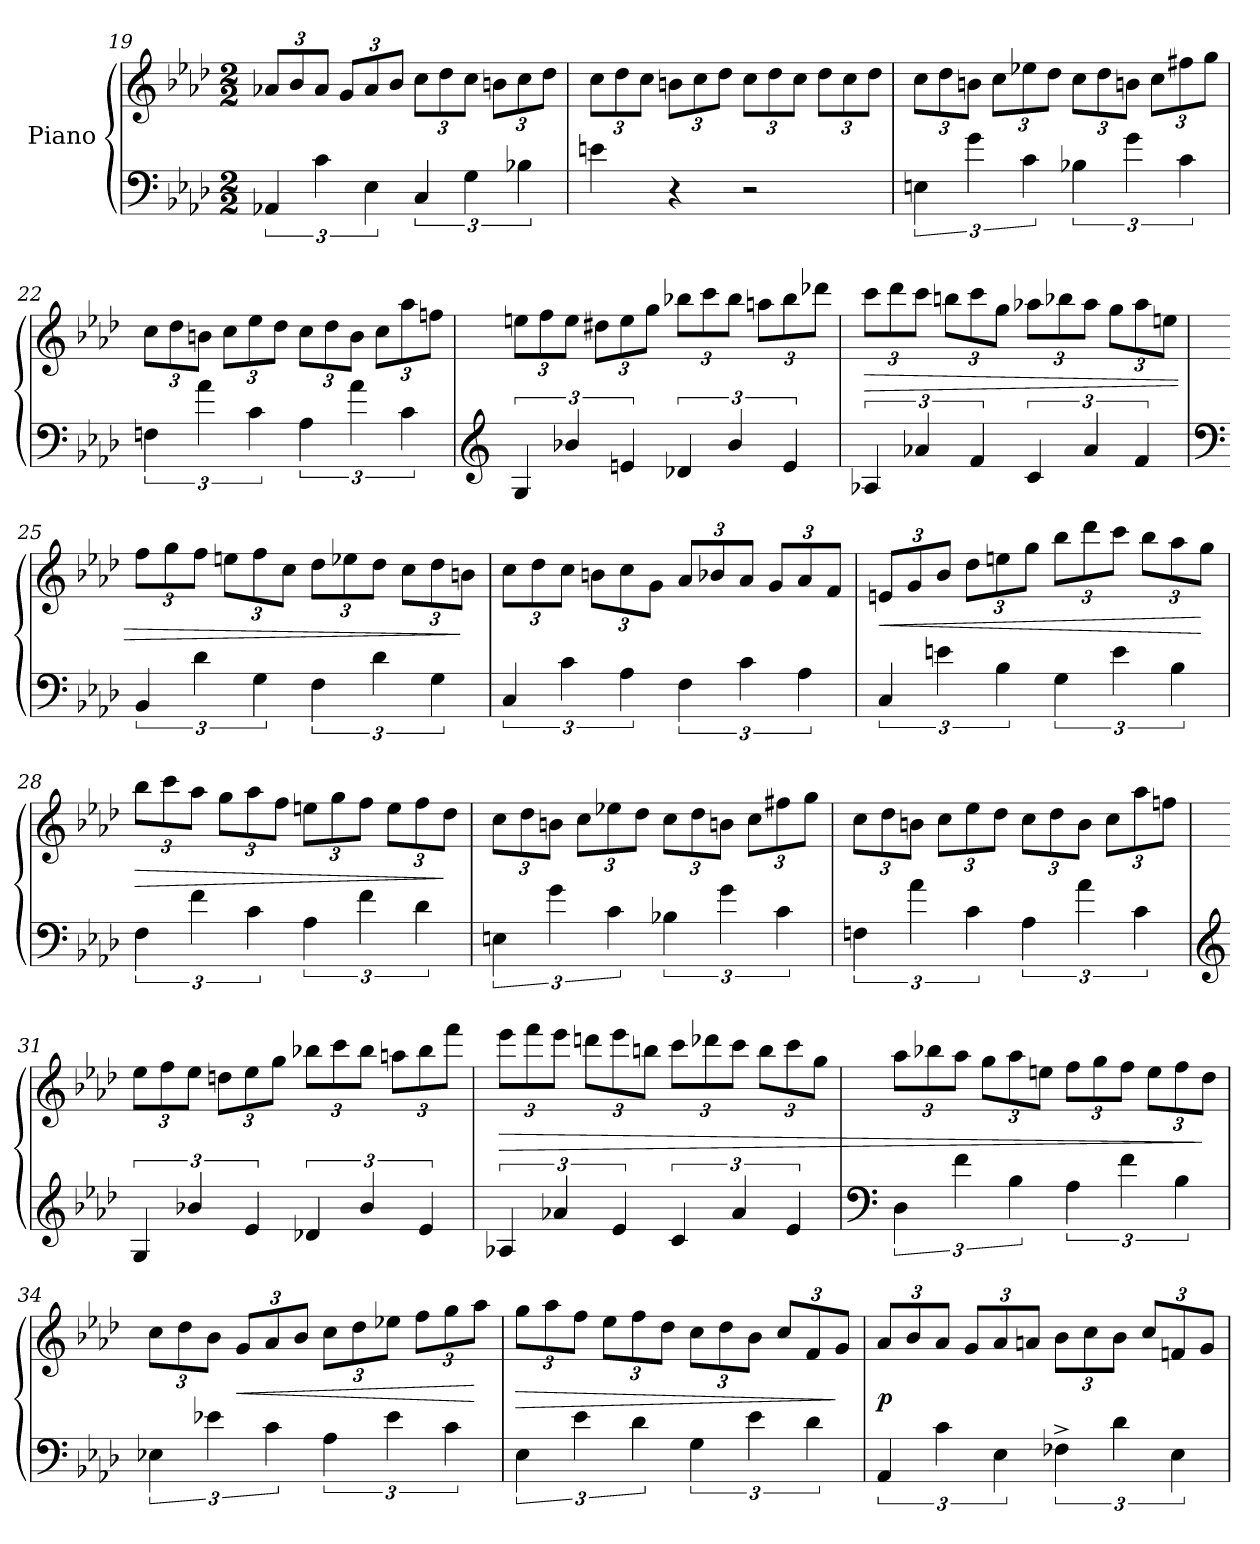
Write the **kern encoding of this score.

**kern	**kern	**dynam
*part1	*part1	*part1
*staff2	*staff1	*staff1/2
*I"Piano	*	*
*clefF4	*clefG2	*
*k[b-e-a-d-]	*k[b-e-a-d-]	*
*A-:	*A-:	*
*M2/2	*M2/2	*
=19	=19	=19
6AA-X/	12a-X/L	.
.	12b-/	.
6c\	12a-/J	.
.	12g/L	.
6E-\	12a-/	.
.	12b-/J	.
6C/	12cc\L	.
.	12dd-\	.
6G\	12cc\J	.
.	12bn\L	.
6B-X\	12cc\	.
.	12dd-\J	.
=20	=20	=20
4en\	12cc\L	.
.	12dd-\	.
.	12cc\J	.
4r	12bn\L	.
.	12cc\	.
.	12dd-\J	.
2r	12cc\L	.
.	12dd-\	.
.	12cc\J	.
.	12dd-\L	.
.	12cc\	.
.	12dd-\J	.
=21	=21	=21
6En\	12cc\L	.
.	12dd-\	.
6g\	12bn\J	.
.	12cc\L	.
6c\	12ee-X\	.
.	12dd-\J	.
6B-X\	12cc\L	.
.	12dd-\	.
6g\	12bn\J	.
.	12cc\L	.
6c\	12ff#X\	.
.	12gg\J	.
=22	=22	=22
6Fn\	12cc\L	.
.	12dd-\	.
6a-\	12bn\J	.
.	12cc\L	.
6c\	12ee-\	.
.	12dd-\J	.
6A-\	12cc\L	.
.	12dd-\	.
6a-\	12b\J	.
.	12cc\L	.
6c\	12aa-\	.
.	12ffn\J	.
=23	=23	=23
*clefG2	*	*
6G/	12een\L	.
.	12ff\	.
6b-X/	12ee\J	.
.	12dd#X\L	.
6en/	12ee\	.
.	12gg\J	.
6d-X/	12bb-X\L	.
.	12ccc\	.
6b-/	12bb-\J	.
.	12aan\L	.
6e/	12bb-\	.
.	12ddd-X\J	.
=24	=24	=24
!	!	!LO:HP:b
6A-X/	12ccc\L	>
.	12ddd-\	.
6a-X/	12ccc\J	.
.	12bbn\L	.
6f/	12ccc\	.
.	12gg\J	.
6c/	12aa-X\L	.
.	12bb-X\	.
6a-/	12aa-\J	.
.	12gg\L	.
6f/	12aa-\	.
.	12een\J	.
=25	=25	=25
*clefF4	*	*
6BB-/	12ff\L	.
.	12gg\	.
6d-\	12ff\J	.
.	12een\L	.
6G\	12ff\	.
.	12cc\J	.
6F\	12dd-\L	.
.	12ee-X\	.
6d-\	12dd-\J	.
.	12cc\L	.
6G\	12dd-\	.
.	12bn\J	]
=26	=26	=26
6C/	12cc\L	.
.	12dd-\	.
6c\	12cc\J	.
.	12bn\L	.
6A-\	12cc\	.
.	12g\J	.
6F\	12a-/L	.
.	12b-X/	.
6c\	12a-/J	.
.	12g/L	.
6A-\	12a-/	.
.	12f/J	.
=27	=27	=27
!	!	!LO:HP:b
6C/	12en/L	<
.	12g/	.
6en\	12b-/J	.
.	12dd-\L	.
6B-\	12een\	.
.	12gg\J	.
6G\	12bb-\L	.
.	12ddd-\	.
6e\	12ccc\J	.
.	12bb-\L	.
6B-\	12aa-\	.
.	12gg\J	[
=28	=28	=28
!	!	!LO:HP:b
6F\	12bb-\L	>
.	12ccc\	.
6f\	12aa-\J	.
.	12gg\L	.
6c\	12aa-\	.
.	12ff\J	.
6A-\	12een\L	.
.	12gg\	.
6f\	12ff\J	.
.	12ee\L	.
6d-\	12ff\	.
.	12dd-\J	]
=29	=29	=29
6En\	12cc\L	.
.	12dd-\	.
6g\	12bn\J	.
.	12cc\L	.
6c\	12ee-X\	.
.	12dd-\J	.
6B-X\	12cc\L	.
.	12dd-\	.
6g\	12bn\J	.
.	12cc\L	.
6c\	12ff#X\	.
.	12gg\J	.
=30	=30	=30
6Fn\	12cc\L	.
.	12dd-\	.
6a-\	12bn\J	.
.	12cc\L	.
6c\	12ee-\	.
.	12dd-\J	.
6A-\	12cc\L	.
.	12dd-\	.
6a-\	12b\J	.
.	12cc\L	.
6c\	12aa-\	.
.	12ffn\J	.
=31	=31	=31
*clefG2	*	*
6G/	12ee-\L	.
.	12ff\	.
6b-X/	12ee-\J	.
.	12ddn\L	.
6e-/	12ee-\	.
.	12gg\J	.
6d-X/	12bb-X\L	.
.	12ccc\	.
6b-/	12bb-\J	.
.	12aan\L	.
6e-/	12bb-\	.
.	12fff\J	.
=32	=32	=32
!	!	!LO:HP:b
6A-X/	12eee-\L	>
.	12fff\	.
6a-X/	12eee-\J	.
.	12dddn\L	.
6e-/	12eee-\	.
.	12bbn\J	.
6c/	12ccc\L	.
.	12ddd-X\	.
6a-/	12ccc\J	.
.	12bb\L	.
6e-/	12ccc\	.
.	12gg\J	.
=33	=33	=33
*clefF4	*	*
6D-\	12aa-\L	.
.	12bb-X\	.
6f\	12aa-\J	.
.	12gg\L	.
6B-\	12aa-\	.
.	12een\J	.
6A-\	12ff\L	.
.	12gg\	.
6f\	12ff\J	.
.	12ee\L	.
6B-\	12ff\	.
.	12dd-\J	]
=34	=34	=34
6E-X\	12cc\L	.
.	12dd-\	.
6e-X\	12b-\J	.
!	!	!LO:HP:b
.	12g/L	<
6c\	12a-/	.
.	12b-/J	.
6A-\	12cc\L	.
.	12dd-\	.
6e-\	12ee-X\J	.
.	12ff\L	.
6c\	12gg\	.
.	12aa-\J	[
=35	=35	=35
!	!	!LO:HP:b
6E-\	12gg\L	>
.	12aa-\	.
6e-\	12ff\J	.
.	12ee-\L	.
6d-\	12ff\	.
.	12dd-\J	.
6G\	12cc\L	.
.	12dd-\	.
6e-\	12b-\J	.
.	12cc/L	.
6d-\	12f/	.
.	12g/J	]
=36	=36	=36
6AA-/	12a-/L	p
.	12b-/	.
6c\	12a-/J	.
.	12g/L	.
6E-\	12a-/	.
.	12an/J	.
6F-X^>\	12b-\L	.
.	12cc\	.
6d-\	12b-\J	.
.	12cc/L	.
6E-\	12fn/	.
.	12g/J	.
=	=	=
*-	*-	*-
